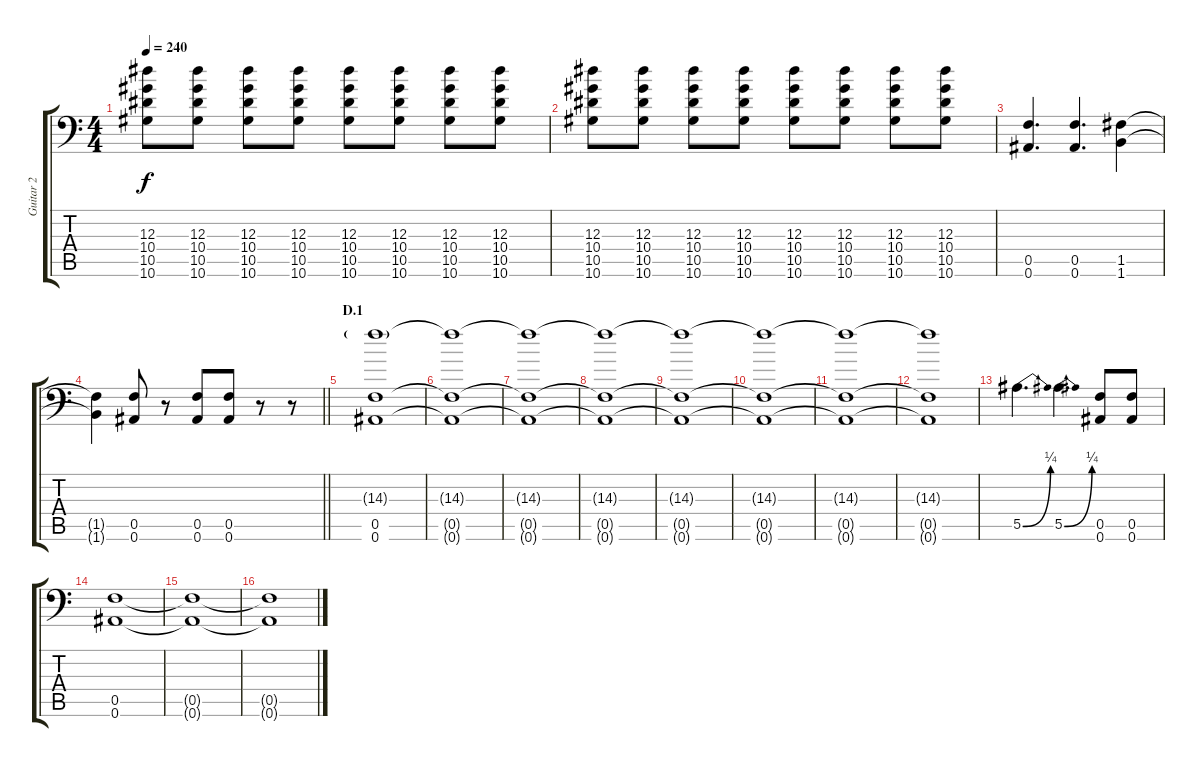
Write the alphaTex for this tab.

\track ("Guitar 2" "Guitar 2") {instrument distortionguitar}
\staff {score tabs}
\tuning (C4 G3 Eb3 Bb2 F2 Bb1) {hide}
\ts (4 4)
\tempo 240
\clef f4
\ks c
(12.3 10.4 10.5 10.6).8{dy f} (12.3 10.4 10.5 10.6).8 (12.3 10.4 10.5 10.6).8 (12.3 10.4 10.5 10.6).8 (12.3 10.4 10.5 10.6).8 (12.3 10.4 10.5 10.6).8 (12.3 10.4 10.5 10.6).8 (12.3 10.4 10.5 10.6).8 |
(12.3 10.4 10.5 10.6).8 (12.3 10.4 10.5 10.6).8 (12.3 10.4 10.5 10.6).8 (12.3 10.4 10.5 10.6).8 (12.3 10.4 10.5 10.6).8 (12.3 10.4 10.5 10.6).8 (12.3 10.4 10.5 10.6).8 (12.3 10.4 10.5 10.6).8 |
(0.5 0.6).4{d} (0.5 0.6).4{d} (1.5 1.6).4 |
\barLineRight lightlight
(1.5{t} 1.6{t}).4 (0.5 0.6).8 r.8 (0.5 0.6).8 (0.5 0.6).8 r.8 r.8 |
\section ("" "D.1")
(14.3{g} 0.5 0.6).1 |
(14.3{t} 0.5{t} 0.6{t}).1 |
(14.3{t} 0.5{t} 0.6{t}).1 |
(14.3{t} 0.5{t} 0.6{t}).1 |
(14.3{t} 0.5{t} 0.6{t}).1 |
(14.3{t} 0.5{t} 0.6{t}).1 |
(14.3{t} 0.5{t} 0.6{t}).1 |
(14.3{t} 0.5{t} 0.6{t}).1 |
5.5{be (bend 0 0 60 1)}.4{d} 5.5{be (bend 0 0 60 1)}.4{d} (0.5 0.6).8 (0.5 0.6).8 |
(0.5 0.6).1 |
(0.5{t} 0.6{t}).1 |
(0.5{t} 0.6{t}).1
